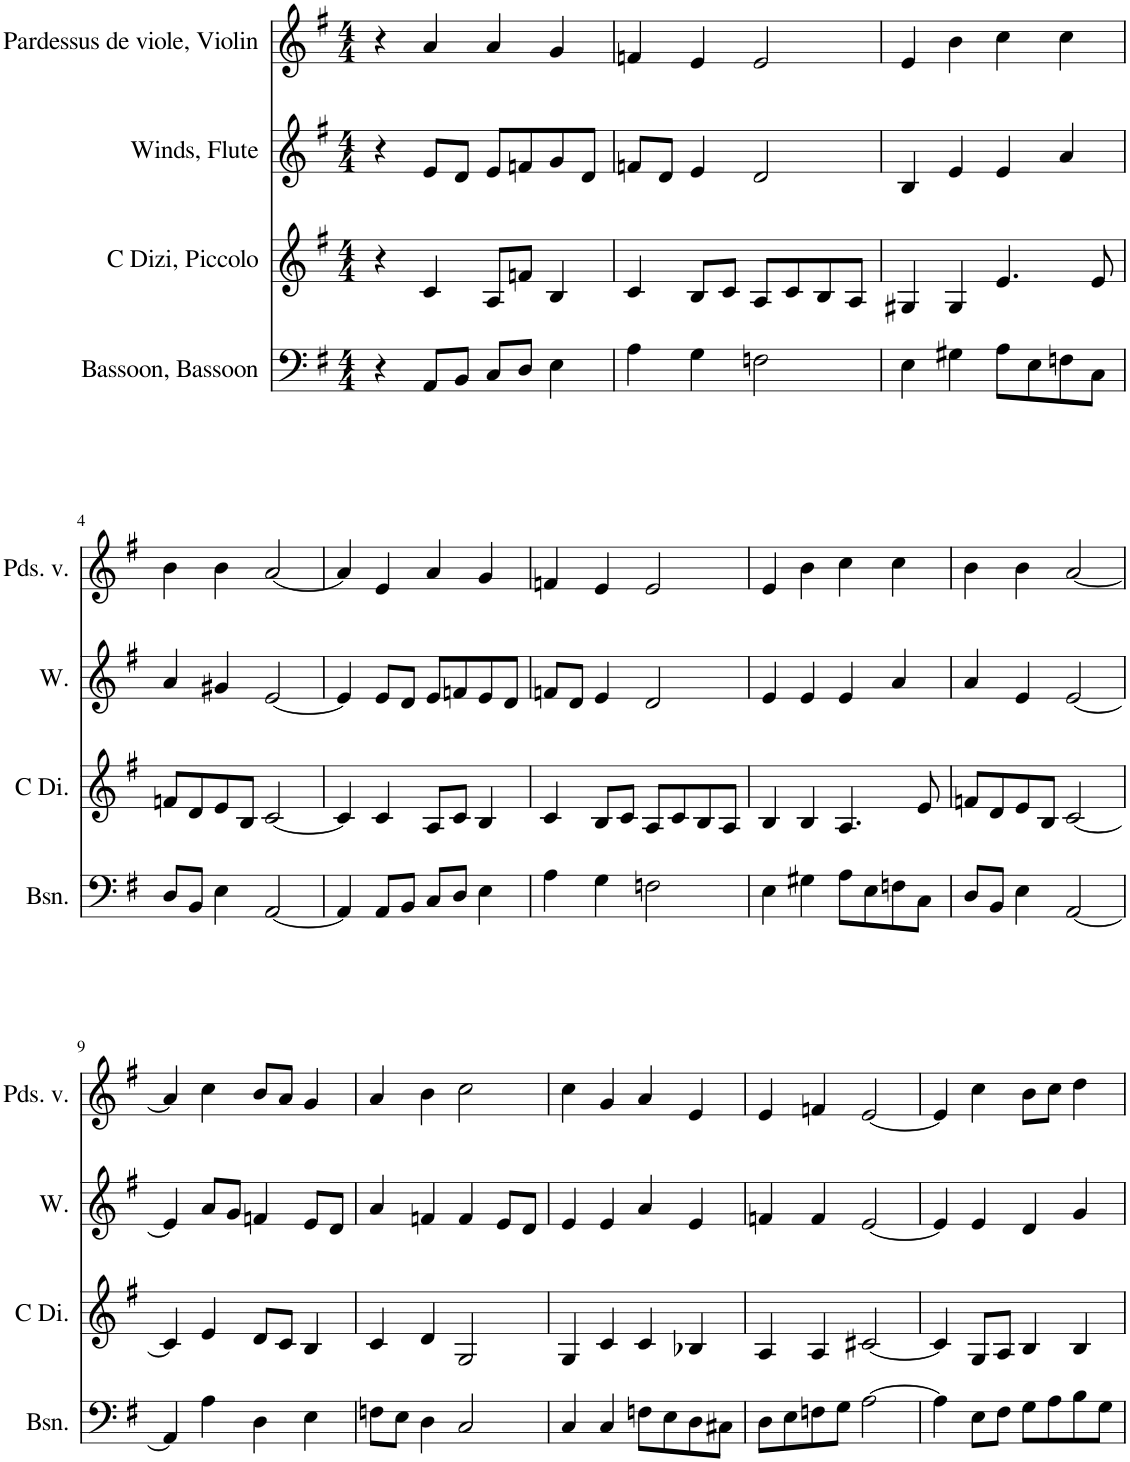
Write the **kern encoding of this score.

**kern	**kern	**kern	**kern
*part4	*part3	*part2	*part1
*staff4	*staff3	*staff2	*staff1
*I"Bassoon, Bassoon	*I"C Dizi, Piccolo	*I"Winds, Flute	*I"Pardessus de viole, Violin
*I'Bsn.	*I'C Di.	*I'W.	*I'Pds. v.
*clefF4	*clefG2	*clefG2	*clefG2
*	*Trd-7c-12	*	*
*k[f#]	*k[f#]	*k[f#]	*k[f#]
*M4/4	*M4/4	*M4/4	*M4/4
=1	=1	=1	=1
4r	4r	4r	4r
8AA/L	4c/	8e/L	4a/
8BB/J	.	8d/J	.
8C/L	8A/L	8e/L	4a/
8D/J	8fn/J	8fn/	.
4E\	4B/	8g/	4g/
.	.	8d/J	.
=2	=2	=2	=2
4A\	4c/	8fn/L	4fn/
.	.	8d/J	.
4G\	8B/L	4e/	4e/
.	8c/J	.	.
2Fn\	8A/L	2d/	2e/
.	8c/	.	.
.	8B/	.	.
.	8A/J	.	.
=3	=3	=3	=3
4E\	4G#X/	4B/	4e/
4G#X\	4G#/	4e/	4b\
8A\L	4.e/	4e/	4cc\
8E\	.	.	.
8Fn\	.	4a/	4cc\
8C\J	8e/	.	.
!!LO:LB:g=z
=4	=4	=4	=4
8D/L	8fn/L	4a/	4b\
8BB/J	8d/	.	.
4E\	8e/	4g#X/	4b\
.	8B/J	.	.
[2AA/	[2c/	[2e/	[2a/
=5	=5	=5	=5
4AA/]	4c/]	4e/]	4a/]
8AA/L	4c/	8e/L	4e/
8BB/J	.	8d/J	.
8C/L	8A/L	8e/L	4a/
8D/J	8c/J	8fn/	.
4E\	4B/	8e/	4g/
.	.	8d/J	.
=6	=6	=6	=6
4A\	4c/	8fn/L	4fn/
.	.	8d/J	.
4G\	8B/L	4e/	4e/
.	8c/J	.	.
2Fn\	8A/L	2d/	2e/
.	8c/	.	.
.	8B/	.	.
.	8A/J	.	.
=7	=7	=7	=7
4E\	4B/	4e/	4e/
4G#X\	4B/	4e/	4b\
8A\L	4.A/	4e/	4cc\
8E\	.	.	.
8Fn\	.	4a/	4cc\
8C\J	8e/	.	.
=8	=8	=8	=8
8D/L	8fn/L	4a/	4b\
8BB/J	8d/	.	.
4E\	8e/	4e/	4b\
.	8B/J	.	.
[2AA/	[2c/	[2e/	[2a/
!!LO:LB:g=z
=9	=9	=9	=9
4AA/]	4c/]	4e/]	4a/]
4A\	4e/	8a/L	4cc\
.	.	8g/J	.
4D\	8d/L	4fn/	8b/L
.	8c/J	.	8a/J
4E\	4B/	8e/L	4g/
.	.	8d/J	.
=10	=10	=10	=10
8Fn\L	4c/	4a/	4a/
8E\J	.	.	.
4D\	4d/	4fn/	4b\
2C/	2G/	4f/	2cc\
.	.	8e/L	.
.	.	8d/J	.
=11	=11	=11	=11
4C/	4G/	4e/	4cc\
4C/	4c/	4e/	4g/
8Fn\L	4c/	4a/	4a/
8E\	.	.	.
8D\	4B-X/	4e/	4e/
8C#X\J	.	.	.
=12	=12	=12	=12
8D\L	4A/	4fn/	4e/
8E\	.	.	.
8Fn\	4A/	4f/	4fn/
8G\J	.	.	.
[2A\	[2c#X/	[2e/	[2e/
=13	=13	=13	=13
4A\]	4c#/]	4e/]	4e/]
8E\L	8G/L	4e/	4cc\
8F#\J	8A/J	.	.
8G\L	4B/	4d/	8b\L
8A\	.	.	8cc\J
8B\	4B/	4g/	4dd\
8G\J	.	.	.
=	=	=	=
*-	*-	*-	*-
